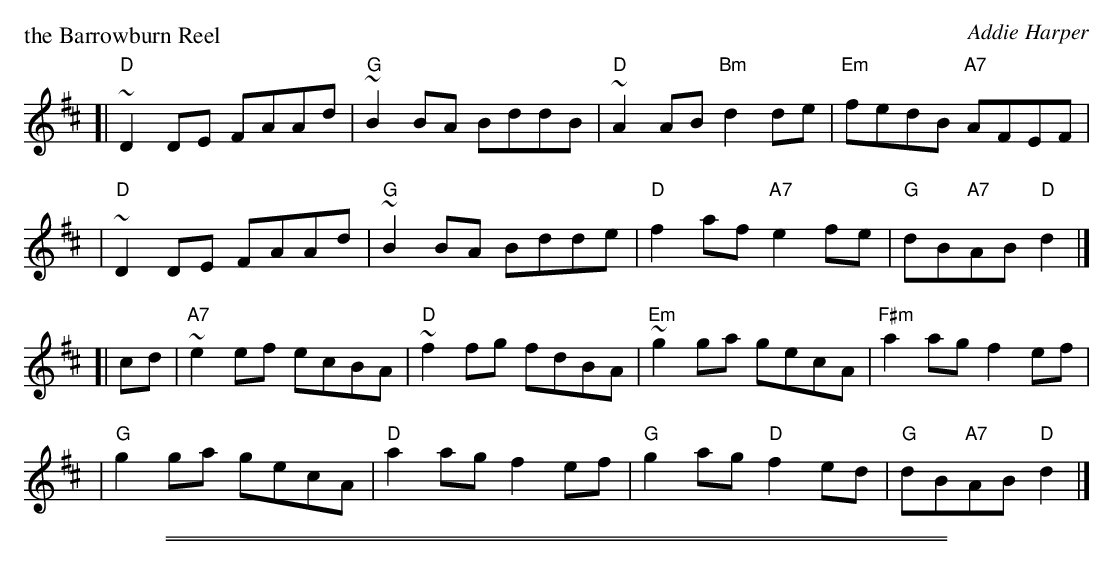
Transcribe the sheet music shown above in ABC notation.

X:1
P: the Barrowburn Reel
C: Addie Harper
L: 1/8
K: D
[| "D"~D2DE FAAd | "G"~B2BA BddB | "D"~A2AB "Bm"d2de | "Em"fedB "A7"AFEF |
| "D"~D2DE FAAd | "G"~B2BA Bdde | "D"f2af "A7"e2fe | "G"dB"A7"AB "D"d2 |]
[| cd \
| "A7"~e2ef ecBA | "D"~f2fg fdBA | "Em"~g2ga gecA | "F#m"a2ag f2ef |
| "G"g2ga gecA | "D"a2ag f2ef | "G"g2ag "D"f2ed | "G"dB"A7"AB "D"d2 |]
